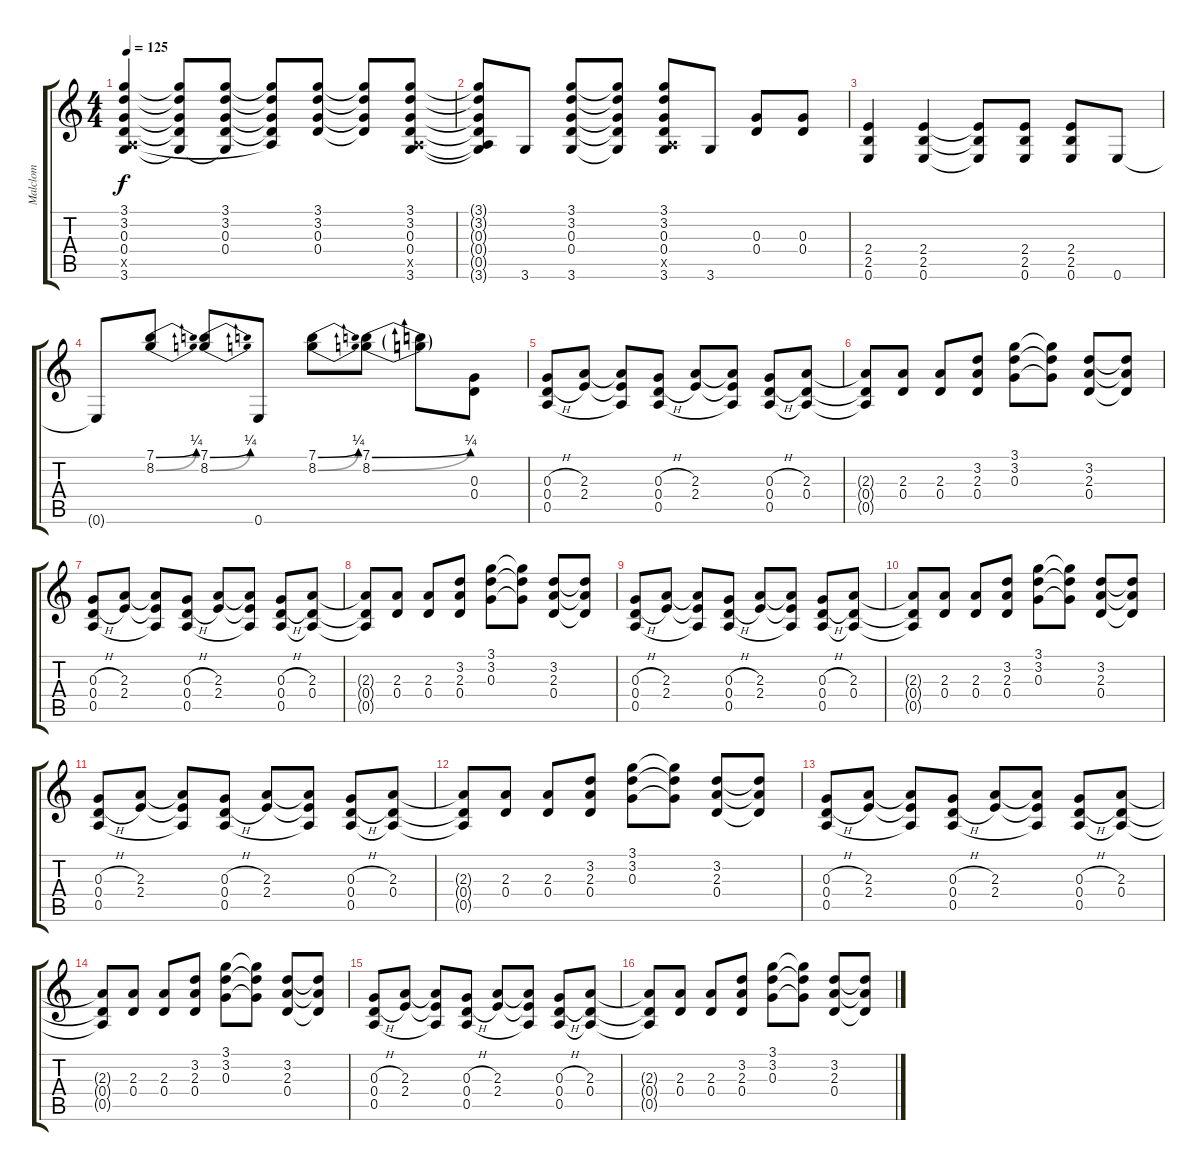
\track ("Malclom" "Malclom") {instrument distortionguitar}
\staff {score tabs}
\tuning (E4 B3 G3 D3 A2 E2) {hide}
\ts (4 4)
\tempo 125
\clef g2
\ks c
(3.1 3.2 0.3 0.4 0.5{x} 3.6).4{dy f} (3.1{t} 3.2{t} 0.3{t} 0.4{t} 3.6{t}).8 (3.1 3.2 0.3 0.4 3.6{t}).8 (3.1{t} 3.2{t} 0.3{t} 0.4{t} 0.5{t}).8 (3.1 3.2 0.3 0.4).8 (3.1{t} 3.2{t} 0.3{t} 0.4{t}).8 (3.1 3.2 0.3 0.4 0.5{x} 3.6).8 |
(3.1{t} 3.2{t} 0.3{t} 0.4{t} 0.5{t} 3.6{t}).8 3.6.8 (3.1 3.2 0.3 0.4 3.6).8 (3.1{t} 3.2{t} 0.3{t} 0.4{t} 3.6{t}).8 (3.1 3.2 0.3 0.4 0.5{x} 3.6).8 3.6.8 (0.3 0.4).8 (0.3 0.4).8 |
(2.4 2.5 0.6).4 (2.4 2.5 0.6).4 (2.4{t} 2.5{t} 0.6{t}).8 (2.4 2.5 0.6).8 (2.4 2.5 0.6).8 0.6.8 |
0.6{t}.8 (7.1{be (bend 0 0 60 1)} 8.2{be (bend 0 0 60 1)}).8 (7.1{be (bend 0 0 60 1)} 8.2{be (bend 0 0 60 1)}).8 0.6.8 (7.1{be (bend 0 0 60 1)} 8.2{be (bend 0 0 60 1)}).8 (7.1{be (bend 0 0 60 1)} 8.2{be (bend 0 0 60 1)}).8 (7.1{t} 8.2{t}).8 (0.3 0.4).8 |
(0.3{h} 0.4{h} 0.5).8 (2.3 2.4).8 (2.3{t} 2.4{t} 0.5{t}).8 (0.3{h} 0.4{h} 0.5).8 (2.3 2.4).8 (2.3{t} 2.4{t} 0.5{t}).8 (0.3{h} 0.4{h} 0.5).8 (2.3 0.4 0.5{t}).8 |
(2.3{t} 0.4{t} 0.5{t}).8 (2.3 0.4).8 (2.3 0.4).8 (3.2 2.3 0.4).8 (3.1 3.2 0.3).8 (3.1{t} 3.2{t} 0.3{t}).8 (3.2 2.3 0.4).8 (3.2{t} 2.3{t} 0.4{t}).8 |
(0.3{h} 0.4{h} 0.5).8 (2.3 2.4).8 (2.3{t} 2.4{t} 0.5{t}).8 (0.3{h} 0.4{h} 0.5).8 (2.3 2.4).8 (2.3{t} 2.4{t} 0.5{t}).8 (0.3{h} 0.4{h} 0.5).8 (2.3 0.4 0.5{t}).8 |
(2.3{t} 0.4{t} 0.5{t}).8 (2.3 0.4).8 (2.3 0.4).8 (3.2 2.3 0.4).8 (3.1 3.2 0.3).8 (3.1{t} 3.2{t} 0.3{t}).8 (3.2 2.3 0.4).8 (3.2{t} 2.3{t} 0.4{t}).8 |
(0.3{h} 0.4{h} 0.5).8 (2.3 2.4).8 (2.3{t} 2.4{t} 0.5{t}).8 (0.3{h} 0.4{h} 0.5).8 (2.3 2.4).8 (2.3{t} 2.4{t} 0.5{t}).8 (0.3{h} 0.4{h} 0.5).8 (2.3 0.4 0.5{t}).8 |
(2.3{t} 0.4{t} 0.5{t}).8 (2.3 0.4).8 (2.3 0.4).8 (3.2 2.3 0.4).8 (3.1 3.2 0.3).8 (3.1{t} 3.2{t} 0.3{t}).8 (3.2 2.3 0.4).8 (3.2{t} 2.3{t} 0.4{t}).8 |
(0.3{h} 0.4{h} 0.5).8 (2.3 2.4).8 (2.3{t} 2.4{t} 0.5{t}).8 (0.3{h} 0.4{h} 0.5).8 (2.3 2.4).8 (2.3{t} 2.4{t} 0.5{t}).8 (0.3{h} 0.4{h} 0.5).8 (2.3 0.4 0.5{t}).8 |
(2.3{t} 0.4{t} 0.5{t}).8 (2.3 0.4).8 (2.3 0.4).8 (3.2 2.3 0.4).8 (3.1 3.2 0.3).8 (3.1{t} 3.2{t} 0.3{t}).8 (3.2 2.3 0.4).8 (3.2{t} 2.3{t} 0.4{t}).8 |
(0.3{h} 0.4{h} 0.5).8 (2.3 2.4).8 (2.3{t} 2.4{t} 0.5{t}).8 (0.3{h} 0.4{h} 0.5).8 (2.3 2.4).8 (2.3{t} 2.4{t} 0.5{t}).8 (0.3{h} 0.4{h} 0.5).8 (2.3 0.4 0.5{t}).8 |
(2.3{t} 0.4{t} 0.5{t}).8 (2.3 0.4).8 (2.3 0.4).8 (3.2 2.3 0.4).8 (3.1 3.2 0.3).8 (3.1{t} 3.2{t} 0.3{t}).8 (3.2 2.3 0.4).8 (3.2{t} 2.3{t} 0.4{t}).8 |
(0.3{h} 0.4{h} 0.5).8 (2.3 2.4).8 (2.3{t} 2.4{t} 0.5{t}).8 (0.3{h} 0.4{h} 0.5).8 (2.3 2.4).8 (2.3{t} 2.4{t} 0.5{t}).8 (0.3{h} 0.4{h} 0.5).8 (2.3 0.4 0.5{t}).8 |
(2.3{t} 0.4{t} 0.5{t}).8 (2.3 0.4).8 (2.3 0.4).8 (3.2 2.3 0.4).8 (3.1 3.2 0.3).8 (3.1{t} 3.2{t} 0.3{t}).8 (3.2 2.3 0.4).8 (3.2{t} 2.3{t} 0.4{t}).8
